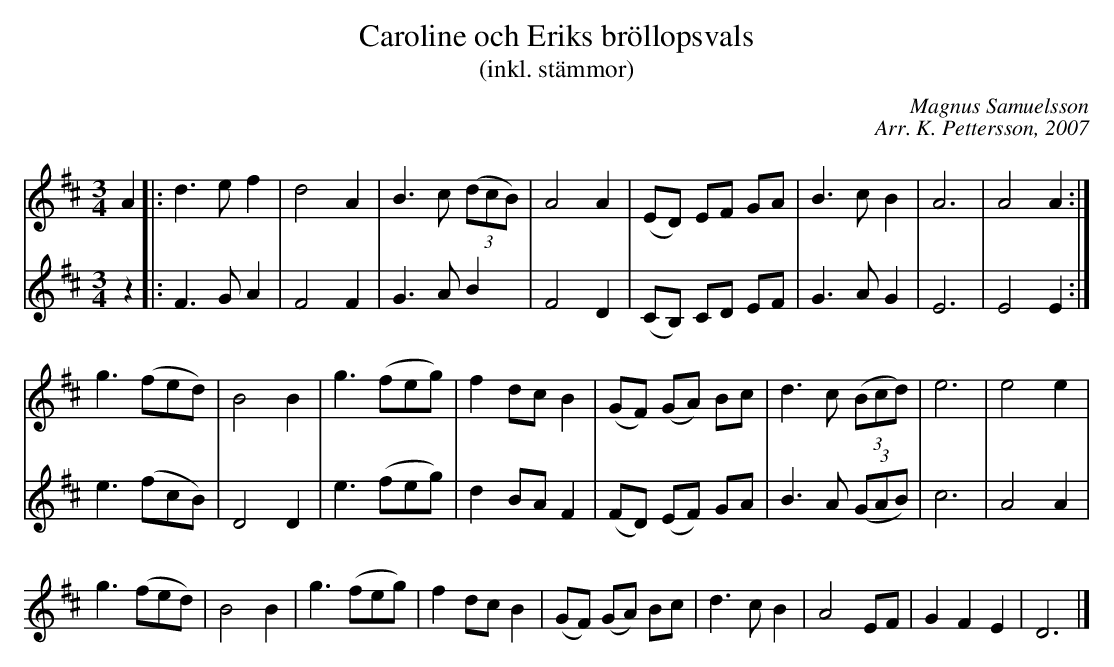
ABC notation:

X:1
T: Caroline och Eriks bröllopsvals
T: (inkl. stämmor)
C: Magnus Samuelsson
C: Arr. K. Pettersson, 2007
M: 3/4
L: 1/4
K: D
V:1
A |: d>ef | d2A | B>c ((3d/c/B/) | A2A | (E/D/) E/F/ G/A/ | B>cB | A3 | A2A :|
g>(fe/d/) | B2B | g>(fe/g/) | fd/c/B | (G/F/) (G/A/) B/c/ | d>c ((3B/c/d/) | e3 | e2e |
g>(fe/d/) | B2B | g>(fe/g/) | fd/c/B | (G/F/) (G/A/) B/c/ | d>cB | A2E/F/ | GFE | D3 |]
V:2
z |: F>GA | F2F | G>AB | F2D | (C/B,/) C/D/ E/F/ | G>AG | E3 | E2E :|
e>(fc/B/) | D2D | e>(fe/g/) | dB/A/F | (F/D/) (E/F/) G/A/ | B>A ((3G/A/B/) | c3 | A2A |
